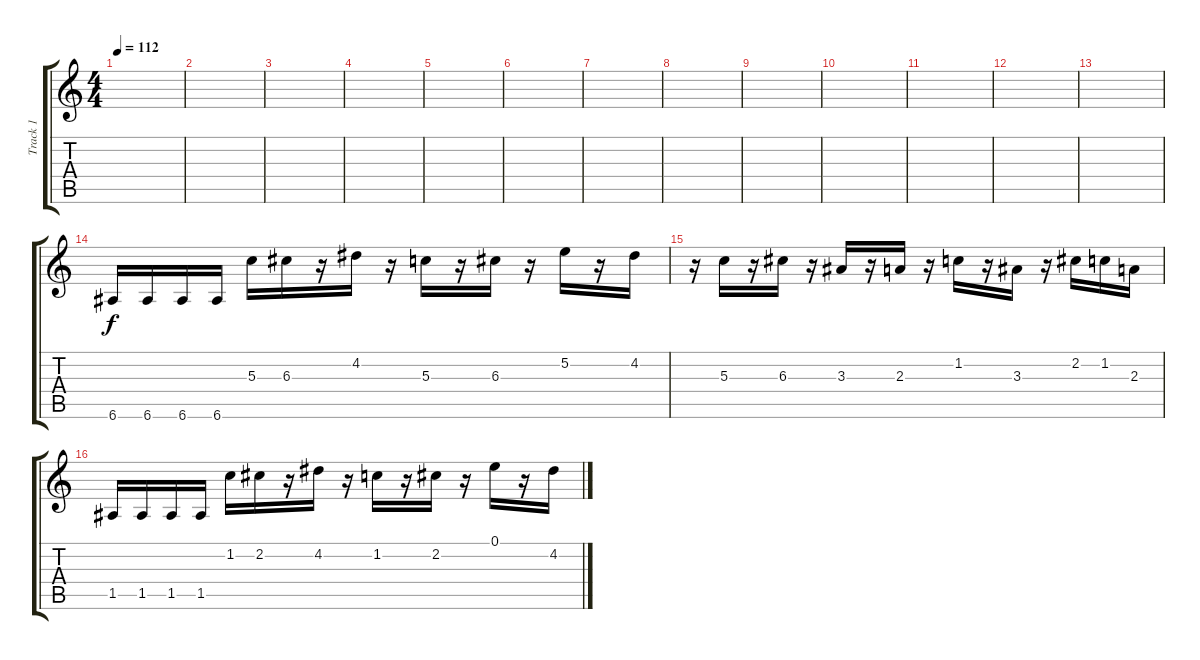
\track ("Track 1" "Track 1") {instrument overdrivenguitar}
\staff {score tabs}
\tuning (E4 B3 G3 D3 A2 E2) {hide}
\ts (4 4)
\tempo 112
\clef g2
\ks c
|
|
|
|
|
|
|
|
|
|
|
|
|
6.6.16 6.6.16 6.6.16 6.6.16 5.3.16 6.3.16 r.16 4.2.16 r.16 5.3.16 r.16 6.3.16 r.16 5.2.16 r.16 4.2.16 |
r.16 5.3.16 r.16 6.3.16 r.16 3.3.16 r.16 2.3.16 r.16 1.2.16 r.16 3.3.16 r.16 2.2.16 1.2.16 2.3.16 |
1.5.16 1.5.16 1.5.16 1.5.16 1.2.16 2.2.16 r.16 4.2.16 r.16 1.2.16 r.16 2.2.16 r.16 0.1.16 r.16 4.2.16
